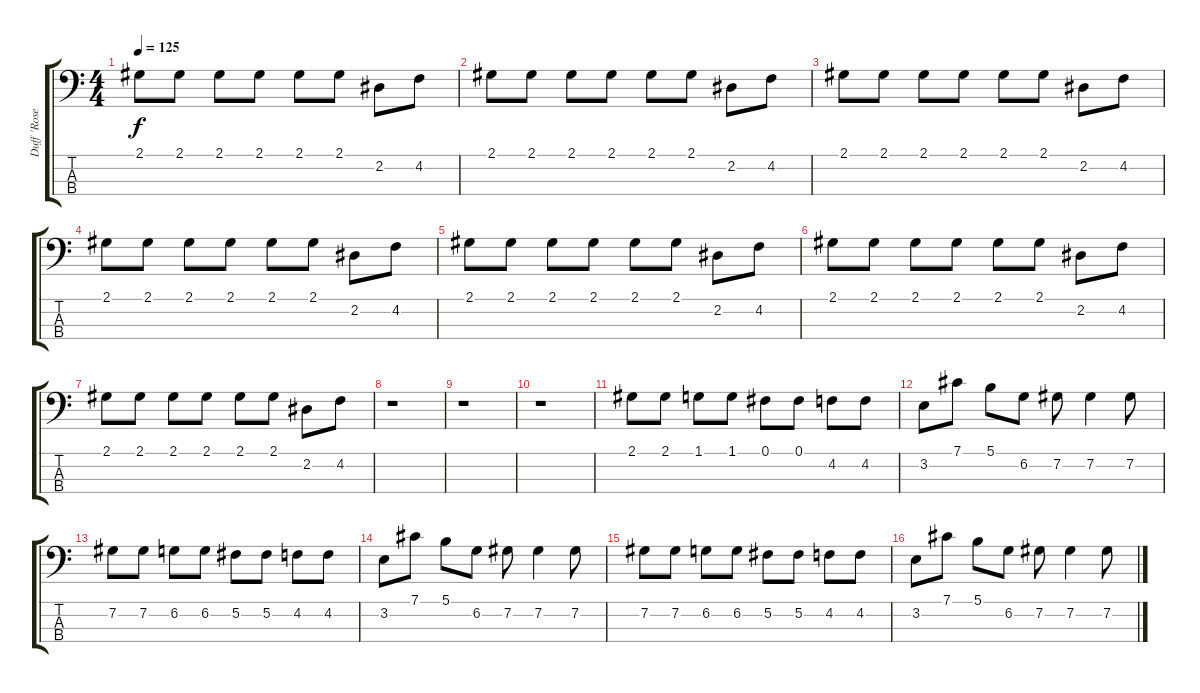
\track ("Duff 'Rose' McKagen" "Duff 'Rose") {instrument electricbasspick}
\staff {score tabs}
\tuning (Gb2 Db2 Ab1 Eb1) {hide}
\ts (4 4)
\tempo 125
\clef f4
\ks c
2.1.8{dy f} 2.1.8 2.1.8 2.1.8 2.1.8 2.1.8 2.2.8 4.2.8 |
2.1.8 2.1.8 2.1.8 2.1.8 2.1.8 2.1.8 2.2.8 4.2.8 |
2.1.8 2.1.8 2.1.8 2.1.8 2.1.8 2.1.8 2.2.8 4.2.8 |
2.1.8 2.1.8 2.1.8 2.1.8 2.1.8 2.1.8 2.2.8 4.2.8 |
2.1.8 2.1.8 2.1.8 2.1.8 2.1.8 2.1.8 2.2.8 4.2.8 |
2.1.8 2.1.8 2.1.8 2.1.8 2.1.8 2.1.8 2.2.8 4.2.8 |
2.1.8 2.1.8 2.1.8 2.1.8 2.1.8 2.1.8 2.2.8 4.2.8 |
r.1 |
r.1 |
r.1 |
2.1.8 2.1.8 1.1.8 1.1.8 0.1.8 0.1.8 4.2.8 4.2.8 |
3.2.8 7.1.8 5.1.8 6.2.8 7.2.8 7.2.4 7.2.8 |
7.2.8 7.2.8 6.2.8 6.2.8 5.2.8 5.2.8 4.2.8 4.2.8 |
3.2.8 7.1.8 5.1.8 6.2.8 7.2.8 7.2.4 7.2.8 |
7.2.8 7.2.8 6.2.8 6.2.8 5.2.8 5.2.8 4.2.8 4.2.8 |
3.2.8 7.1.8 5.1.8 6.2.8 7.2.8 7.2.4 7.2.8
